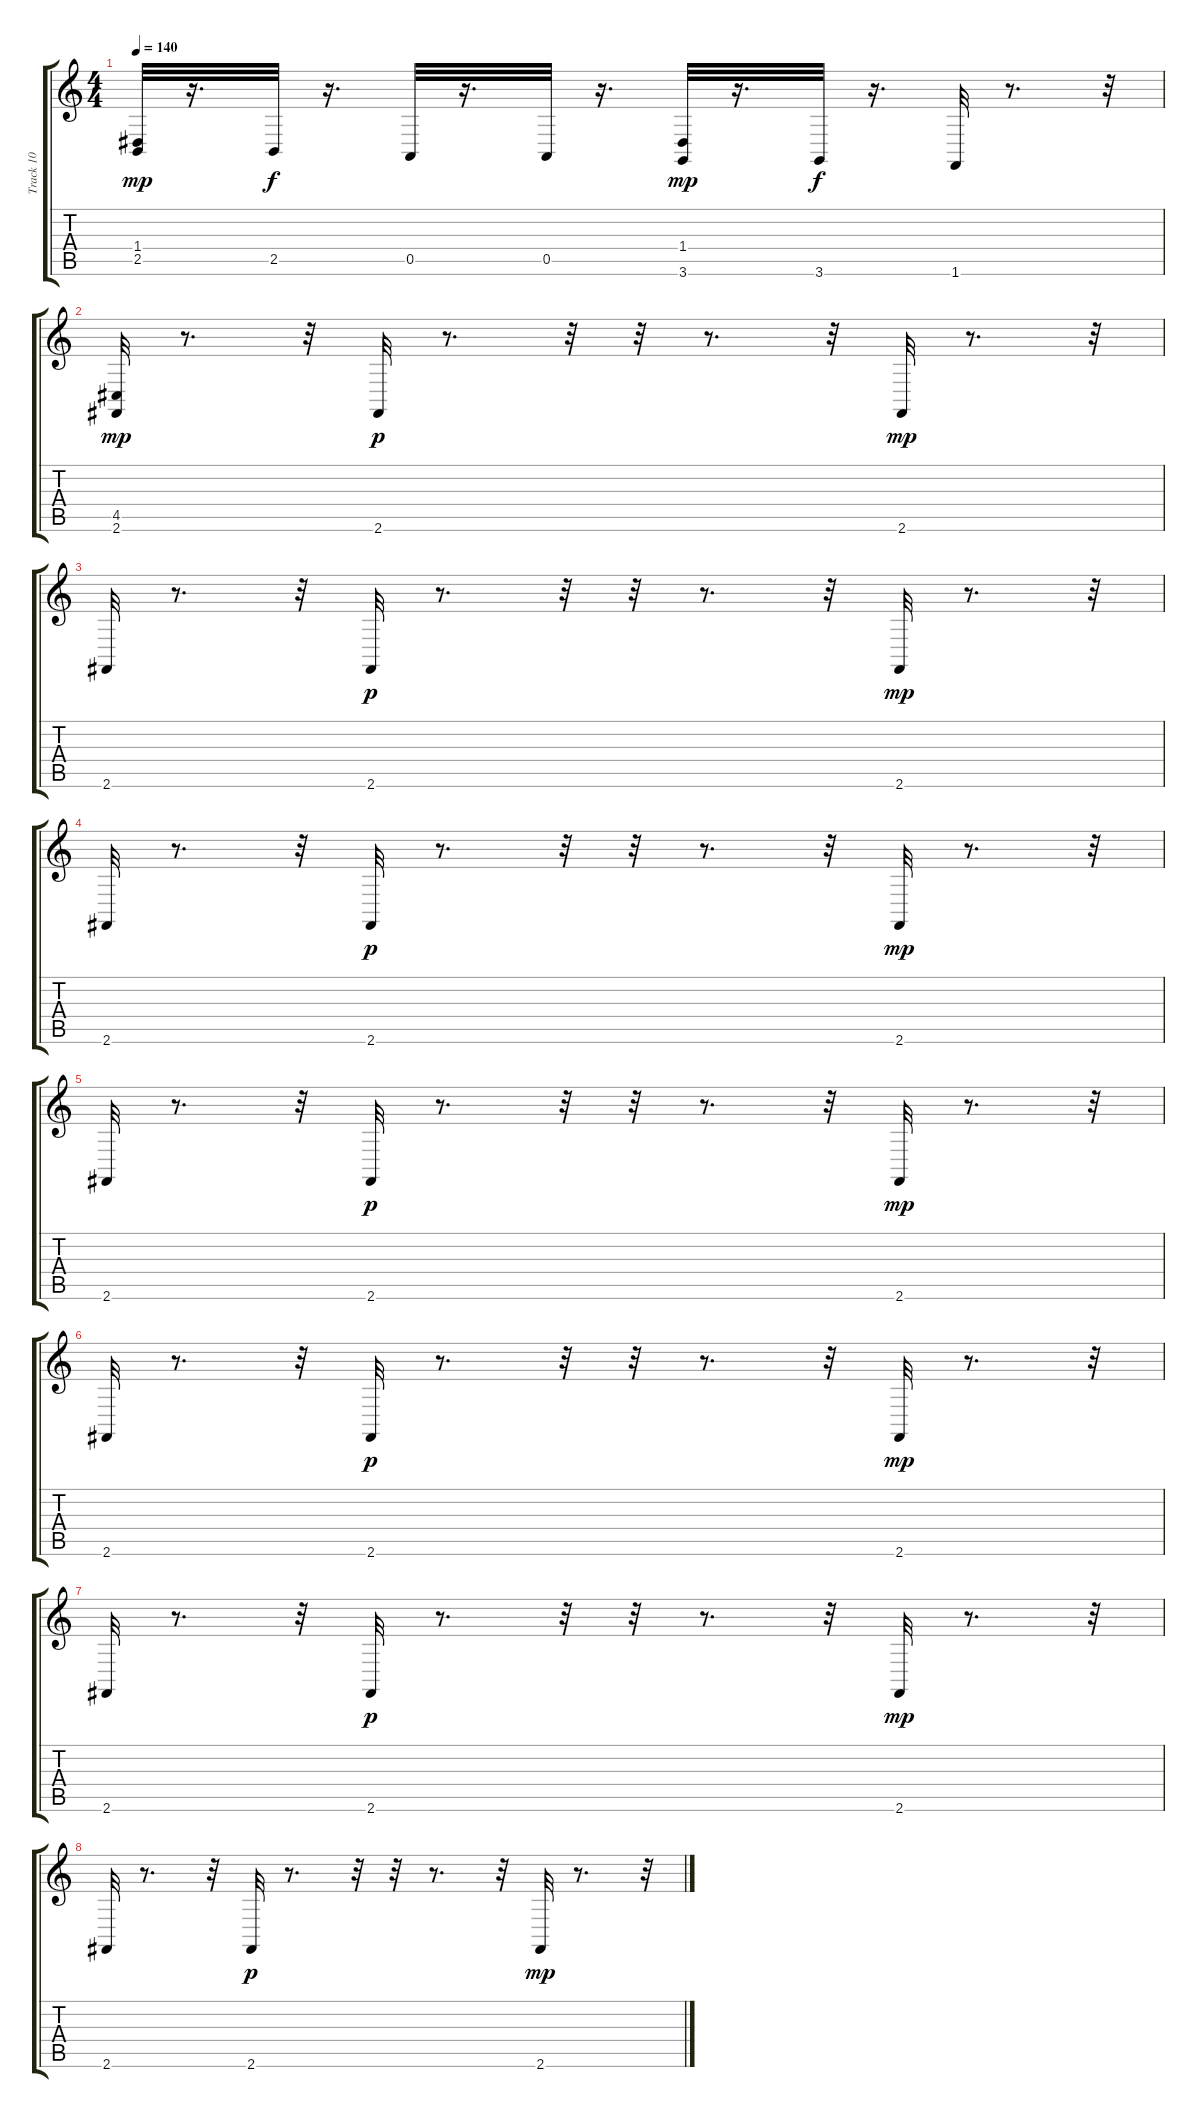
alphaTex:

\track ("Track 10" "Track 10") {instrument celesta}
\staff {score tabs}
\tuning (E4 B3 G3 D3 A2 E2) {hide}
\ts (4 4)
\tempo 140
\clef g2
\ks c
(1.4 2.5).32{dy mp} r.16{d} 2.5.32{dy f} r.16{d} 0.5.32 r.16{d} 0.5.32 r.16{d} (1.4 3.6).32{dy mp} r.16{d} 3.6.32{dy f} r.16{d} 1.6.32 r.8{d} r.32 |
(4.5 2.6).32{dy mp} r.8{d} r.32 2.6.32{dy p} r.8{d} r.32 r.32 r.8{d} r.32 2.6.32{dy mp} r.8{d} r.32 |
2.6.32 r.8{d} r.32 2.6.32{dy p} r.8{d} r.32 r.32 r.8{d} r.32 2.6.32{dy mp} r.8{d} r.32 |
2.6.32 r.8{d} r.32 2.6.32{dy p} r.8{d} r.32 r.32 r.8{d} r.32 2.6.32{dy mp} r.8{d} r.32 |
2.6.32 r.8{d} r.32 2.6.32{dy p} r.8{d} r.32 r.32 r.8{d} r.32 2.6.32{dy mp} r.8{d} r.32 |
2.6.32 r.8{d} r.32 2.6.32{dy p} r.8{d} r.32 r.32 r.8{d} r.32 2.6.32{dy mp} r.8{d} r.32 |
2.6.32 r.8{d} r.32 2.6.32{dy p} r.8{d} r.32 r.32 r.8{d} r.32 2.6.32{dy mp} r.8{d} r.32 |
2.6.32 r.8{d} r.32 2.6.32{dy p} r.8{d} r.32 r.32 r.8{d} r.32 2.6.32{dy mp} r.8{d} r.32
